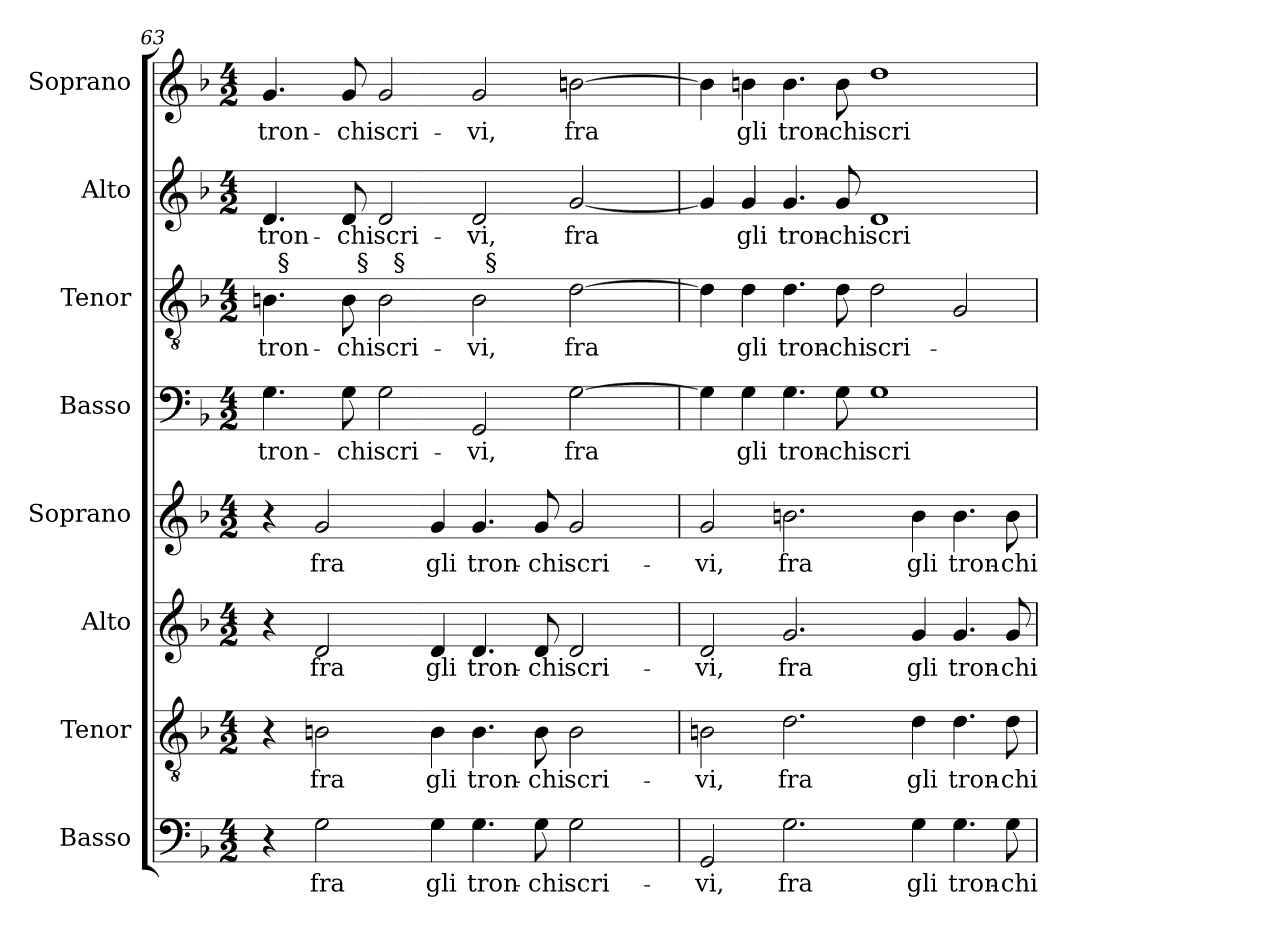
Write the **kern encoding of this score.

**kern	**text	**kern	**text	**kern	**text	**kern	**text	**kern	**text	**kern	**text	**kern	**text	**kern	**text
*part8	*part8	*part7	*part7	*part6	*part6	*part5	*part5	*part4	*part4	*part3	*part3	*part2	*part2	*part1	*part1
*staff8	*staff8	*staff7	*staff7	*staff6	*staff6	*staff5	*staff5	*staff4	*staff4	*staff3	*staff3	*staff2	*staff2	*staff1	*staff1
*I"Basso	*	*I"Tenor	*	*I"Alto	*	*I"Soprano	*	*I"Basso	*	*I"Tenor	*	*I"Alto	*	*I"Soprano	*
*	*	*I'T.	*	*I'A.	*	*I'Sop.	*	*	*	*I'T.	*	*I'A.	*	*I'Sop.	*
*clefF4	*	*clefGv2	*	*clefG2	*	*clefG2	*	*clefF4	*	*clefGv2	*	*clefG2	*	*clefG2	*
*	*	*ITrd7c12	*	*	*	*	*	*	*	*ITrd7c12	*	*	*	*	*
*k[b-]	*	*k[b-]	*	*k[b-]	*	*k[b-]	*	*k[b-]	*	*k[b-]	*	*k[b-]	*	*k[b-]	*
*F:	*	*F:	*	*F:	*	*F:	*	*F:	*	*F:	*	*F:	*	*F:	*
*M4/2	*	*M4/2	*	*M4/2	*	*M4/2	*	*M4/2	*	*M4/2	*	*M4/2	*	*M4/2	*
=63	=63	=63	=63	=63	=63	=63	=63	=63	=63	=63	=63	=63	=63	=63	=63
!	!	!	!	!	!	!	!	!	!LO:LY:b:color=#000000	!	!	!	!	!	!
!	!	!	!	!	!	!	!	!	!	!	!LO:LY:b:color=#000000	!	!	!	!
!	!	!	!	!	!	!	!	!	!	!	!	!	!LO:LY:b:color=#000000	!	!
!	!	!	!	!	!	!	!	!	!	!	!	!	!	!	!LO:LY:b:color=#000000
*	*	*	*	*	*	*	*	*	*	*^	*	*	*	*	*
*	*	*	*	*	*	*	*	*	*	*	*^	*	*	*	*	*
*	*	*	*	*	*	*	*	*	*	*	*	*^	*	*	*	*	*
4r	.	4r	.	4r	.	4r	.	4.Gi\	tron-	4.BBi\	32ryy	4ryy	2ryy	tron-	4.di/	tron-	4.gi/	tron-
.	.	.	.	.	.	.	.	.	.	.	256ryy	.	.	.	.	.	.	.
!	!	!	!	!	!	!	!	!	!	!	!LO:TX:a:t=§	!	!	!	!	!	!	!
.	.	.	.	.	.	.	.	.	.	.	1ryy	.	.	.	.	.	.	.
!	!LO:LY:b:color=#000000	!	!	!	!	!	!	!	!	!	!	!	!	!	!	!	!	!
!	!	!	!LO:LY:b:color=#000000	!	!	!	!	!	!	!	!	!	!	!	!	!	!	!
!	!	!	!	!	!LO:LY:b:color=#000000	!	!	!	!	!	!	!	!	!	!	!	!	!
!	!	!	!	!	!	!	!LO:LY:b:color=#000000	!	!	!	!	!	!	!	!	!	!	!
2Gi\	fra	2BBni\	fra	2di/	fra	2gi/	fra	.	.	.	.	8ryy	.	.	.	.	.	.
!	!	!	!	!	!	!	!	!	!LO:LY:b:color=#000000	!	!	!	!	!	!	!	!	!
!	!	!	!	!	!	!	!	!	!	!	!	!	!	!LO:LY:b:color=#000000	!	!	!	!
!	!	!	!	!	!	!	!	!	!	!	!	!	!	!	!	!LO:LY:b:color=#000000	!	!
!	!	!	!	!	!	!	!	!	!	!	!	!	!	!	!	!	!	!LO:LY:b:color=#000000
.	.	.	.	.	.	.	.	8Gi\	-chi	8BBi\	.	32ryy	.	-chi	8di/	-chi	8gi/	-chi
.	.	.	.	.	.	.	.	.	.	.	.	256ryy	.	.	.	.	.	.
!	!	!	!	!	!	!	!	!	!	!	!	!LO:TX:a:t=§	!	!	!	!	!	!
.	.	.	.	.	.	.	.	.	.	.	.	1ryy	.	.	.	.	.	.
!	!	!	!	!	!	!	!	!	!LO:LY:b:color=#000000	!	!	!	!	!	!	!	!	!
!	!	!	!	!	!	!	!	!	!	!	!	!	!	!LO:LY:b:color=#000000	!	!	!	!
!	!	!	!	!	!	!	!	!	!	!	!	!	!	!	!	!LO:LY:b:color=#000000	!	!
!	!	!	!	!	!	!	!	!	!	!	!	!	!	!	!	!	!	!LO:LY:b:color=#000000
.	.	.	.	.	.	.	.	2Gi\	scri-	2BBi\	.	.	32ryy	scri-	2di/	scri-	2gi/	scri-
.	.	.	.	.	.	.	.	.	.	.	.	.	256ryy	.	.	.	.	.
!	!	!	!	!	!	!	!	!	!	!	!	!	!LO:TX:a:t=§	!	!	!	!	!
.	.	.	.	.	.	.	.	.	.	.	.	.	1ryy	.	.	.	.	.
!	!LO:LY:b:color=#000000	!	!	!	!	!	!	!	!	!	!	!	!	!	!	!	!	!
!	!	!	!LO:LY:b:color=#000000	!	!	!	!	!	!	!	!	!	!	!	!	!	!	!
!	!	!	!	!	!LO:LY:b:color=#000000	!	!	!	!	!	!	!	!	!	!	!	!	!
!	!	!	!	!	!	!	!LO:LY:b:color=#000000	!	!	!	!	!	!	!	!	!	!	!
4Gi\	gli	4BBi\	gli	4di/	gli	4gi/	gli	.	.	.	.	.	.	.	.	.	.	.
!	!LO:LY:b:color=#000000	!	!	!	!	!	!	!	!	!	!	!	!	!	!	!	!	!
!	!	!	!LO:LY:b:color=#000000	!	!	!	!	!	!	!	!	!	!	!	!	!	!	!
!	!	!	!	!	!LO:LY:b:color=#000000	!	!	!	!	!	!	!	!	!	!	!	!	!
!	!	!	!	!	!	!	!LO:LY:b:color=#000000	!	!	!	!	!	!	!	!	!	!	!
!	!	!	!	!	!	!	!	!	!LO:LY:b:color=#000000	!	!	!	!	!	!	!	!	!
!	!	!	!	!	!	!	!	!	!	!	!	!	!	!LO:LY:b:color=#000000	!	!	!	!
!	!	!	!	!	!	!	!	!	!	!	!	!	!	!	!	!LO:LY:b:color=#000000	!	!
!	!	!	!	!	!	!	!	!	!	!	!	!	!	!	!	!	!	!LO:LY:b:color=#000000
4.Gi\	tron-	4.BBi\	tron-	4.di/	tron-	4.gi/	tron-	2GGi/	-vi,	2BBi\	.	.	.	-vi,	2di/	-vi,	2gi/	-vi,
!	!	!	!	!	!	!	!	!	!	!	!LO:TX:a:t=§	!	!	!	!	!	!	!
.	.	.	.	.	.	.	.	.	.	.	2ryy	.	.	.	.	.	.	.
!	!LO:LY:b:color=#000000	!	!	!	!	!	!	!	!	!	!	!	!	!	!	!	!	!
!	!	!	!LO:LY:b:color=#000000	!	!	!	!	!	!	!	!	!	!	!	!	!	!	!
!	!	!	!	!	!LO:LY:b:color=#000000	!	!	!	!	!	!	!	!	!	!	!	!	!
!	!	!	!	!	!	!	!LO:LY:b:color=#000000	!	!	!	!	!	!	!	!	!	!	!
8Gi\	-chi	8BBi\	-chi	8di/	-chi	8gi/	-chi	.	.	.	.	.	.	.	.	.	.	.
.	.	.	.	.	.	.	.	.	.	.	.	2ryy	.	.	.	.	.	.
!	!LO:LY:b:color=#000000	!	!	!	!	!	!	!	!	!	!	!	!	!	!	!	!	!
!	!	!	!LO:LY:b:color=#000000	!	!	!	!	!	!	!	!	!	!	!	!	!	!	!
!	!	!	!	!	!LO:LY:b:color=#000000	!	!	!	!	!	!	!	!	!	!	!	!	!
!	!	!	!	!	!	!	!LO:LY:b:color=#000000	!	!	!	!	!	!	!	!	!	!	!
!	!	!	!	!	!	!	!	!	!LO:LY:b:color=#000000	!	!	!	!	!	!	!	!	!
!	!	!	!	!	!	!	!	!	!	!	!	!	!	!LO:LY:b:color=#000000	!	!	!	!
!	!	!	!	!	!	!	!	!	!	!	!	!	!	!	!	!LO:LY:b:color=#000000	!	!
!	!	!	!	!	!	!	!	!	!	!	!	!	!	!	!	!	!	!LO:LY:b:color=#000000
2Gi\	scri-	2BBi\	scri-	2di/	scri-	2gi/	scri-	[2Gi\	fra	[2Di\	.	.	.	fra	[2gi/	fra	[2bni\	fra
.	.	.	.	.	.	.	.	.	.	.	4ryy	.	4ryy	.	.	.	.	.
.	.	.	.	.	.	.	.	.	.	.	8ryy	.	8ryy	.	.	.	.	.
.	.	.	.	.	.	.	.	.	.	.	16ryy	16ryy	16ryy	.	.	.	.	.
.	.	.	.	.	.	.	.	.	.	.	64..ryy	64..ryy	64..ryy	.	.	.	.	.
*	*	*	*	*	*	*	*	*	*	*v	*v	*v	*v	*	*	*	*	*
=64	=64	=64	=64	=64	=64	=64	=64	=64	=64	=64	=64	=64	=64	=64	=64
*	*	*	*	*	*	*	*	*	*	*^	*	*	*	*	*
*	*	*	*	*	*	*	*	*	*	*	*^	*	*	*	*	*
*	*	*	*	*	*	*	*	*	*	*	*	*^	*	*	*	*	*
!	!LO:LY:b:color=#000000	!	!	!	!	!	!	!	!	!	!	!	!	!	!	!	!	!
*	*	*	*	*	*	*	*	*	*	*v	*v	*v	*v	*	*	*	*	*
*	*	*	*	*	*	*	*	*	*	*^	*	*	*	*	*
*	*	*	*	*	*	*	*	*	*	*	*^	*	*	*	*	*
*	*	*	*	*	*	*	*	*	*	*	*	*^	*	*	*	*	*
!	!	!	!LO:LY:b:color=#000000	!	!	!	!	!	!	!	!	!	!	!	!	!	!	!
*	*	*	*	*	*	*	*	*	*	*v	*v	*v	*v	*	*	*	*	*
*	*	*	*	*	*	*	*	*	*	*^	*	*	*	*	*
*	*	*	*	*	*	*	*	*	*	*	*^	*	*	*	*	*
*	*	*	*	*	*	*	*	*	*	*	*	*^	*	*	*	*	*
!	!	!	!	!	!LO:LY:b:color=#000000	!	!	!	!	!	!	!	!	!	!	!	!	!
*	*	*	*	*	*	*	*	*	*	*v	*v	*v	*v	*	*	*	*	*
*	*	*	*	*	*	*	*	*	*	*^	*	*	*	*	*
*	*	*	*	*	*	*	*	*	*	*	*^	*	*	*	*	*
*	*	*	*	*	*	*	*	*	*	*	*	*^	*	*	*	*	*
!	!	!	!	!	!	!	!LO:LY:b:color=#000000	!	!	!	!	!	!	!	!	!	!	!
*	*	*	*	*	*	*	*	*	*	*v	*v	*v	*v	*	*	*	*	*
2GGi/	-vi,	2BBni\	-vi,	2di/	-vi,	2gi/	-vi,	4Gi\]	.	4Di\]	.	4gi/]	.	4bi\]	.
!	!	!	!	!	!	!	!	!	!LO:LY:b:color=#000000	!	!	!	!	!	!
!	!	!	!	!	!	!	!	!	!	!	!LO:LY:b:color=#000000	!	!	!	!
!	!	!	!	!	!	!	!	!	!	!	!	!	!LO:LY:b:color=#000000	!	!
!	!	!	!	!	!	!	!	!	!	!	!	!	!	!	!LO:LY:b:color=#000000
.	.	.	.	.	.	.	.	4Gi\	gli	4Di\	gli	4gi/	gli	4bni\	gli
!	!LO:LY:b:color=#000000	!	!	!	!	!	!	!	!	!	!	!	!	!	!
!	!	!	!LO:LY:b:color=#000000	!	!	!	!	!	!	!	!	!	!	!	!
!	!	!	!	!	!LO:LY:b:color=#000000	!	!	!	!	!	!	!	!	!	!
!	!	!	!	!	!	!	!LO:LY:b:color=#000000	!	!	!	!	!	!	!	!
!	!	!	!	!	!	!	!	!	!LO:LY:b:color=#000000	!	!	!	!	!	!
!	!	!	!	!	!	!	!	!	!	!	!LO:LY:b:color=#000000	!	!	!	!
!	!	!	!	!	!	!	!	!	!	!	!	!	!LO:LY:b:color=#000000	!	!
!	!	!	!	!	!	!	!	!	!	!	!	!	!	!	!LO:LY:b:color=#000000
2.Gi\	fra	2.Di\	fra	2.gi/	fra	2.bni\	fra	4.Gi\	tron-	4.Di\	tron-	4.gi/	tron-	4.bi\	tron-
!	!	!	!	!	!	!	!	!	!LO:LY:b:color=#000000	!	!	!	!	!	!
!	!	!	!	!	!	!	!	!	!	!	!LO:LY:b:color=#000000	!	!	!	!
!	!	!	!	!	!	!	!	!	!	!	!	!	!LO:LY:b:color=#000000	!	!
!	!	!	!	!	!	!	!	!	!	!	!	!	!	!	!LO:LY:b:color=#000000
.	.	.	.	.	.	.	.	8Gi\	-chi	8Di\	-chi	8gi/	-chi	8bi\	-chi
!	!	!	!	!	!	!	!	!	!LO:LY:b:color=#000000	!	!	!	!	!	!
!	!	!	!	!	!	!	!	!	!	!	!LO:LY:b:color=#000000	!	!	!	!
!	!	!	!	!	!	!	!	!	!	!	!	!	!LO:LY:b:color=#000000	!	!
!	!	!	!	!	!	!	!	!	!	!	!	!	!	!	!LO:LY:b:color=#000000
.	.	.	.	.	.	.	.	1Gi	scri-	2Di\	scri-	1di	scri-	1ddi	scri-
!	!LO:LY:b:color=#000000	!	!	!	!	!	!	!	!	!	!	!	!	!	!
!	!	!	!LO:LY:b:color=#000000	!	!	!	!	!	!	!	!	!	!	!	!
!	!	!	!	!	!LO:LY:b:color=#000000	!	!	!	!	!	!	!	!	!	!
!	!	!	!	!	!	!	!LO:LY:b:color=#000000	!	!	!	!	!	!	!	!
4Gi\	gli	4Di\	gli	4gi/	gli	4bi\	gli	.	.	.	.	.	.	.	.
!	!LO:LY:b:color=#000000	!	!	!	!	!	!	!	!	!	!	!	!	!	!
!	!	!	!LO:LY:b:color=#000000	!	!	!	!	!	!	!	!	!	!	!	!
!	!	!	!	!	!LO:LY:b:color=#000000	!	!	!	!	!	!	!	!	!	!
!	!	!	!	!	!	!	!LO:LY:b:color=#000000	!	!	!	!	!	!	!	!
4.Gi\	tron-	4.Di\	tron-	4.gi/	tron-	4.bi\	tron-	.	.	2GGi/	.	.	.	.	.
!	!LO:LY:b:color=#000000	!	!	!	!	!	!	!	!	!	!	!	!	!	!
!	!	!	!LO:LY:b:color=#000000	!	!	!	!	!	!	!	!	!	!	!	!
!	!	!	!	!	!LO:LY:b:color=#000000	!	!	!	!	!	!	!	!	!	!
!	!	!	!	!	!	!	!LO:LY:b:color=#000000	!	!	!	!	!	!	!	!
8Gi\	-chi	8Di\	-chi	8gi/	-chi	8bi\	-chi	.	.	.	.	.	.	.	.
=	=	=	=	=	=	=	=	=	=	=	=	=	=	=	=
*-	*-	*-	*-	*-	*-	*-	*-	*-	*-	*-	*-	*-	*-	*-	*-
